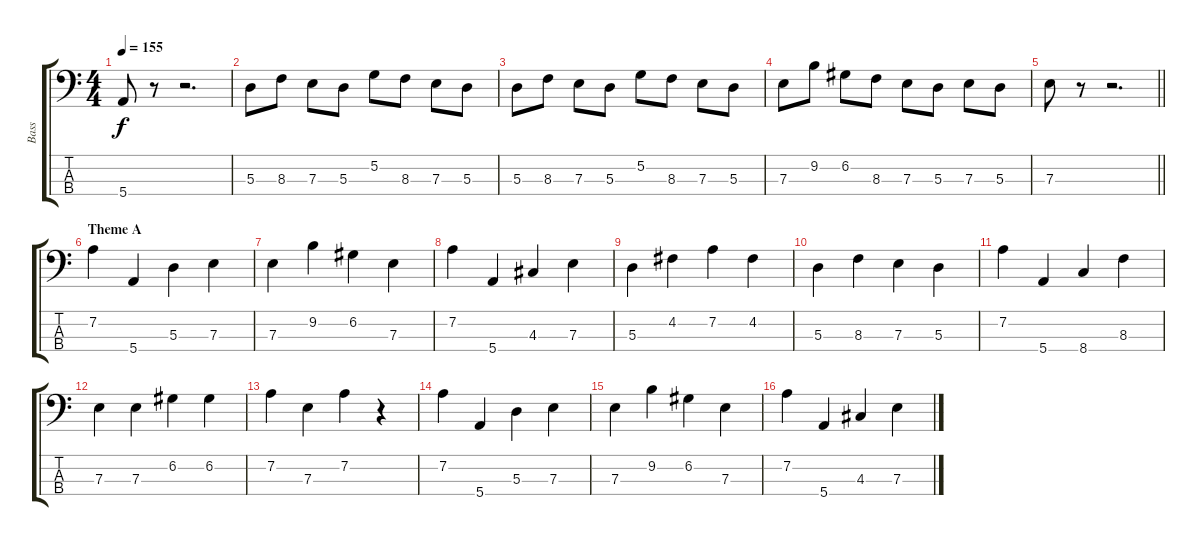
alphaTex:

\track ("Bass" "Bass") {instrument electricbassfinger}
\staff {score tabs}
\tuning (G2 D2 A1 E1) {hide}
\ts (4 4)
\tempo 155
\clef f4
\ks c
5.4.8{dy f} r.8 r.2{d} |
5.3.8 8.3.8 7.3.8 5.3.8 5.2.8 8.3.8 7.3.8 5.3.8 |
5.3.8 8.3.8 7.3.8 5.3.8 5.2.8 8.3.8 7.3.8 5.3.8 |
7.3.8 9.2.8 6.2.8 8.3.8 7.3.8 5.3.8 7.3.8 5.3.8 |
\barLineRight lightlight
7.3.8 r.8 r.2{d} |
\section ("" "Theme A")
7.2.4 5.4.4 5.3.4 7.3.4 |
7.3.4 9.2.4 6.2.4 7.3.4 |
7.2.4 5.4.4 4.3.4 7.3.4 |
5.3.4 4.2.4 7.2.4 4.2.4 |
5.3.4 8.3.4 7.3.4 5.3.4 |
7.2.4 5.4.4 8.4.4 8.3.4 |
7.3.4 7.3.4 6.2.4 6.2.4 |
7.2.4 7.3.4 7.2.4 r.4 |
7.2.4 5.4.4 5.3.4 7.3.4 |
7.3.4 9.2.4 6.2.4 7.3.4 |
7.2.4 5.4.4 4.3.4 7.3.4
